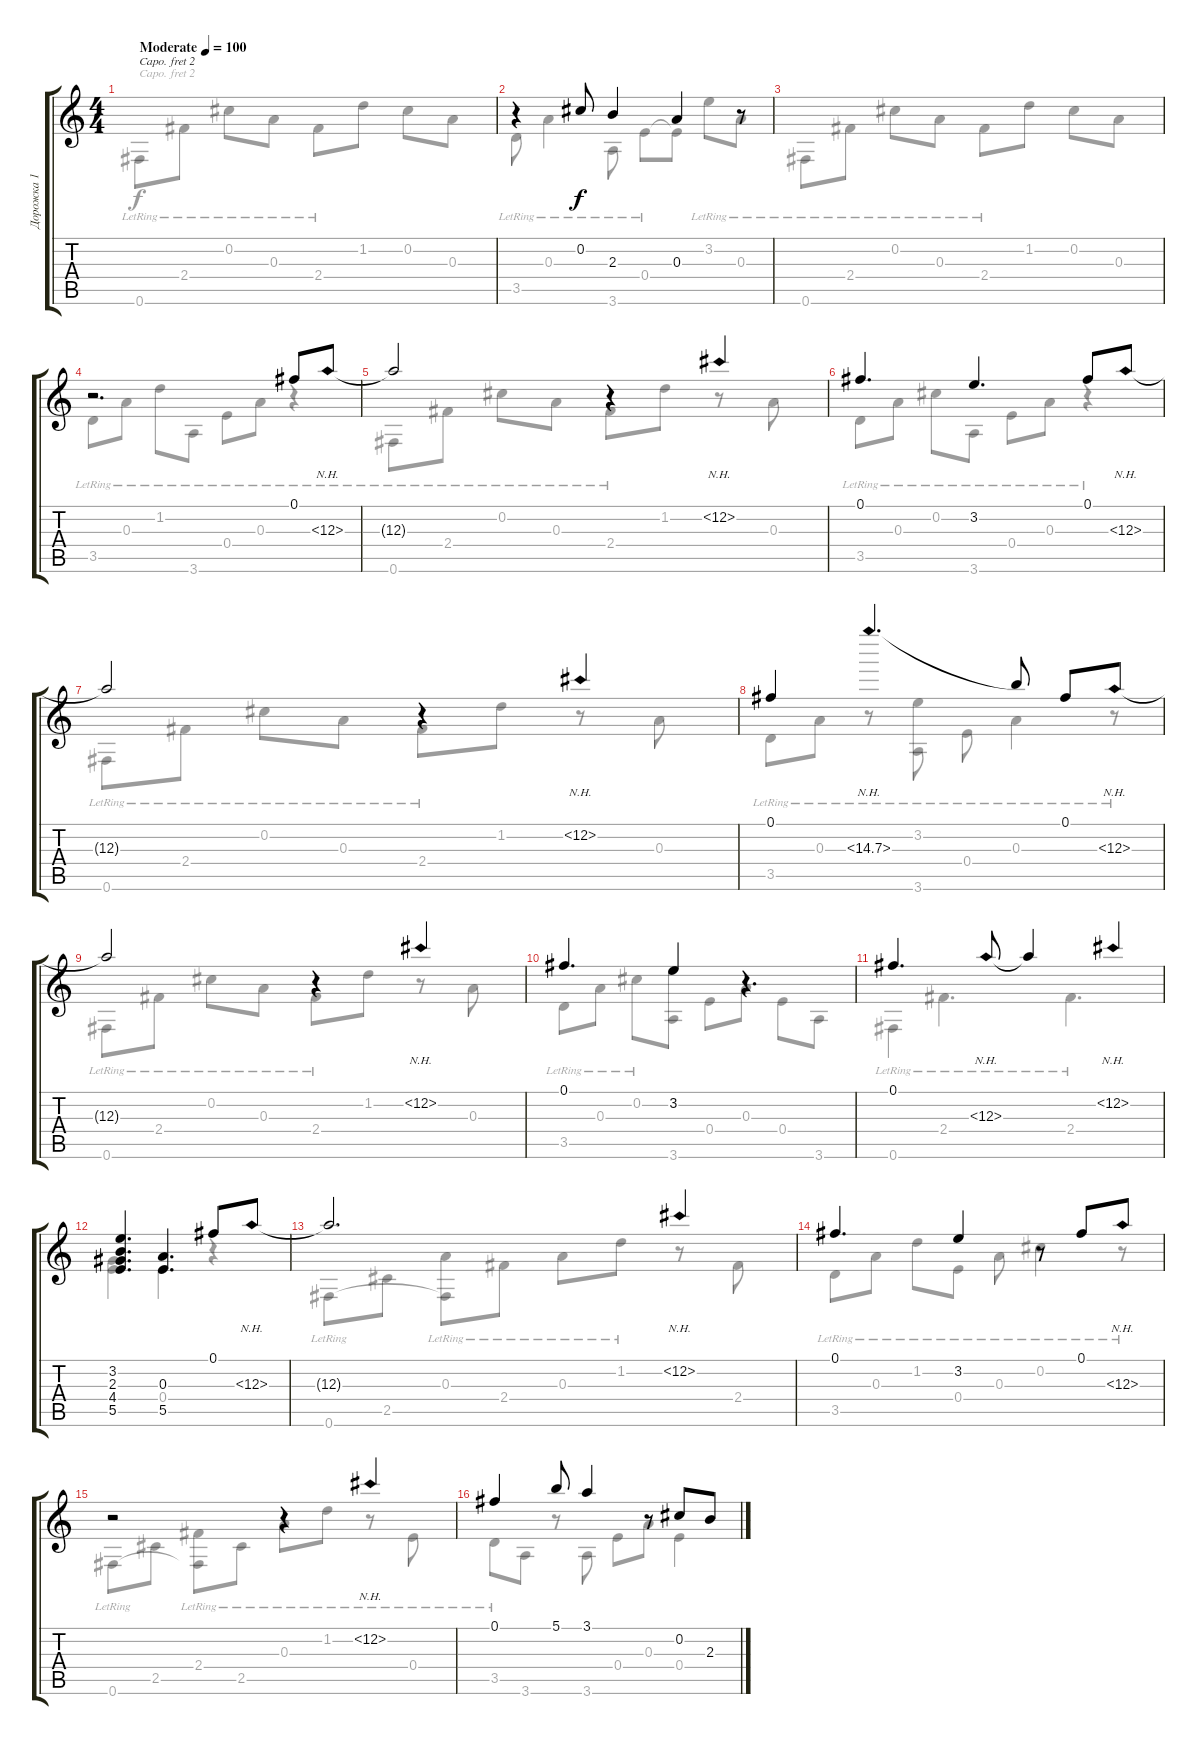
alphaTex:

\track ("Дорожка 1" "Дорожка 1") {instrument acousticguitarsteel}
\staff {score tabs}
\capo 2
\tuning (E4 B3 G3 D3 A2 E2) {hide}
\voice
\ts (4 4)
\tempo (100 "Moderate")
\clef g2
\ks c
|
r.4 0.2.8 2.3.4 0.3.4 r.8 |
|
r.2{d} 0.1.8 12.3{nh}.8 |
12.3{t}.2 r.4 12.2{nh}.4 |
0.1.4{d} 3.2.4{d} 0.1.8 12.3{nh}.8 |
12.3{t}.2 r.4 12.2{nh}.4 |
0.1.4 14.3{nh}.4{d} 14.3{t}.8 0.1.8 12.3{nh}.8 |
12.3{t}.2 r.4 12.2{nh}.4 |
0.1.4{d} 3.2.4 r.4{d} |
0.1.4{d} 12.3{nh}.8 12.3{t}.4 12.2{nh}.4 |
(3.2 2.3 4.4 5.5).4{d} (0.3 5.5).4{d} 0.1.8 12.3{nh}.8 |
12.3{t}.2{d} 12.2{nh}.4 |
0.1.4{d} 3.2.4 r.8 0.1.8 12.3{nh}.8 |
r.2 r.4 12.2{nh}.4 |
0.1.4 5.1.8 3.1.4 r.8 0.2.8 2.3.8
\voice
\clef g2
\ottava regular
\simile none
\ks c
0.6{lr}.8{dy f} 2.4{lr}.8 0.2{lr}.8 0.3{lr}.8 2.4{lr}.8 1.2.8 0.2.8 0.3.8 |
3.5{lr}.8 0.3{lr}.4 3.6{lr}.8 0.4{lr}.8 0.4{t}.8 3.2{lr}.8 0.3{lr}.8 |
0.6{lr}.8 2.4{lr}.8 0.2{lr}.8 0.3{lr}.8 2.4{lr}.8 1.2.8 0.2.8 0.3.8 |
3.5{lr}.8 0.3{lr}.8 1.2{lr}.8 3.6{lr}.8 0.4{lr}.8 0.3{lr}.8 r.4 |
0.6{lr}.8 2.4{lr}.8 0.2{lr}.8 0.3{lr}.8 2.4{lr}.8 1.2.8 r.8 0.3.8 |
3.5{lr}.8 0.3{lr}.8 0.2{lr}.8 3.6{lr}.8 0.4{lr}.8 0.3{lr}.8 r.4 |
0.6{lr}.8 2.4{lr}.8 0.2{lr}.8 0.3{lr}.8 2.4{lr}.8 1.2.8 r.8 0.3.8 |
3.5{lr}.8 0.3{lr}.8 r.8 (3.2{lr} 3.6{lr}).8 0.4{lr}.8 0.3{lr}.4 r.8 |
0.6{lr}.8 2.4{lr}.8 0.2{lr}.8 0.3{lr}.8 2.4{lr}.8 1.2.8 r.8 0.3.8 |
3.5{lr}.8 0.3{lr}.8 0.2{lr}.8 (3.2 3.6).8 0.4.8 0.3.8 0.4.8 3.6.8 |
0.6{lr}.4 2.4{lr}.4{d} 2.4{lr}.4{d} |
(4.4 5.5).4{d} 0.4.4{d} r.4 |
0.6{lr}.8 2.5.8 (0.3{lr} 0.6{t}).8 2.4{lr}.8 0.3{lr}.8 1.2{lr}.8 r.8 2.4.8 |
3.5{lr}.8 0.3{lr}.8 1.2{lr}.8 0.4{lr}.8 0.3{lr}.8 0.2{lr}.4 r.8 |
0.6{lr}.8 2.5.8 (2.4{lr} 0.6{t}).8 2.5{lr}.8 0.3{lr}.8 1.2{lr}.8 r.8 0.4{lr}.8 |
3.5{lr}.8 3.6.8 r.8 3.6.8 0.4.8 0.3.8 0.4.4
